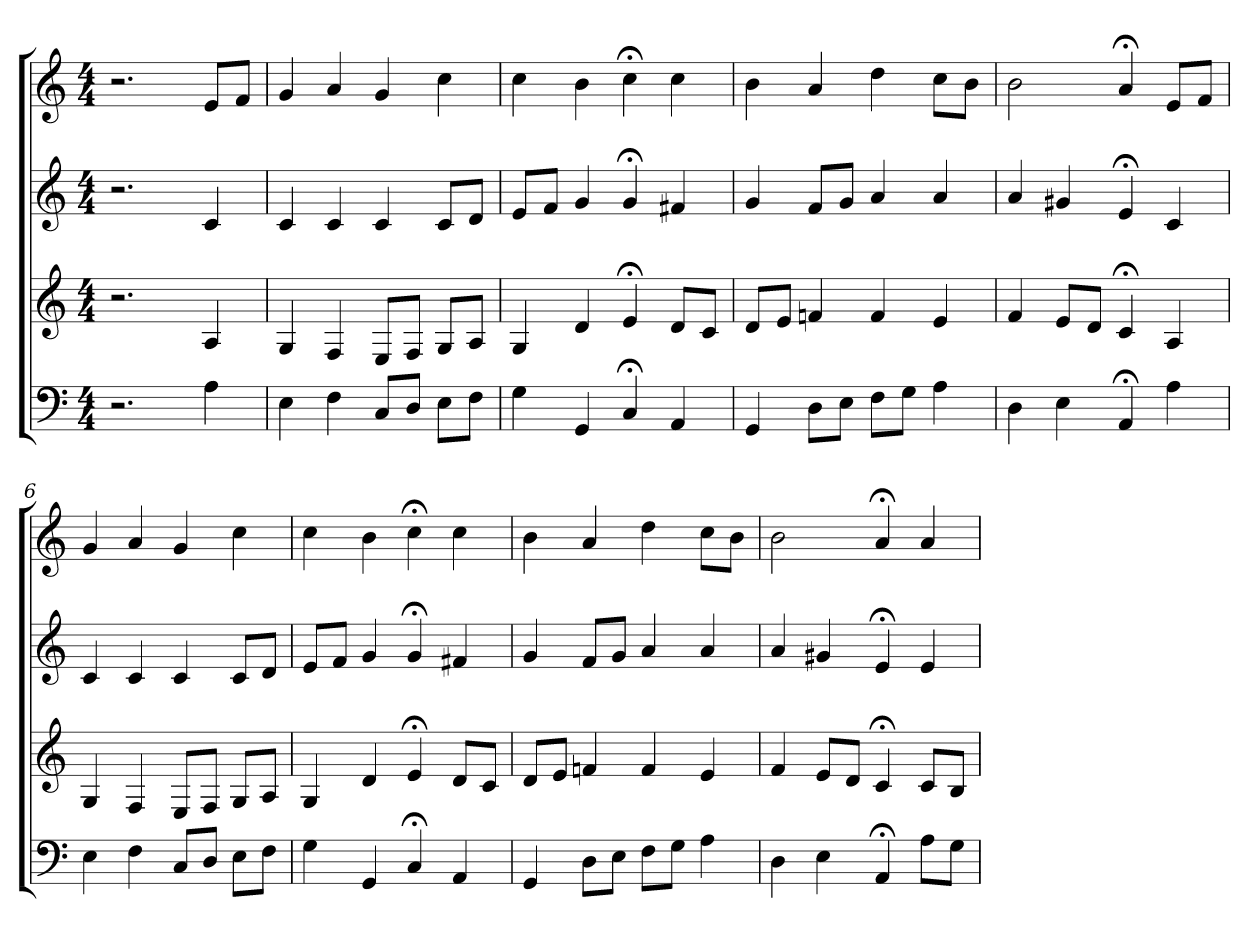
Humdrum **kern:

**kern	**kern	**kern	**kern
*part4	*part3	*part2	*part1
*staff4	*staff3	*staff2	*staff1
*clefF4	*clefG2	*clefG2	*clefG2
*k[]	*k[]	*k[]	*k[]
*C:	*C:	*C:	*a:
*M4/4	*M4/4	*M4/4	*M4/4
=1	=1	=1	=1
2.r	2.r	2.r	2.r
4A	4A	4c	8e/L
.	.	.	8f/J
=2	=2	=2	=2
4E	4G	4c	4g
4F	4F	4c	4a
8C/L	8E/L	4c	4g
8D/J	8F/J	.	.
8E\L	8G/L	8c/L	4cc
8F\J	8A/J	8d/J	.
=3	=3	=3	=3
4G	4G	8e/L	4cc
.	.	8f/J	.
4GG	4d	4g	4b
4C;<	4e;<	4g;<	4cc;<
4AA	8d/L	4f#X	4cc
.	8c/J	.	.
=4	=4	=4	=4
4GG	8d/L	4g	4b
.	8e/J	.	.
8D\L	4fn	8f/L	4a
8E\J	.	8g/J	.
8F\L	4f	4a	4dd
8G\J	.	.	.
4A	4e	4a	8cc\L
.	.	.	8b\J
=5	=5	=5	=5
4D	4f	4a	2b
4E	8e/L	4g#X	.
.	8d/J	.	.
4AA;<	4c;<	4e;<	4a;<
4A	4A	4c	8e/L
.	.	.	8f/J
=6	=6	=6	=6
4E	4G	4c	4g
4F	4F	4c	4a
8C/L	8E/L	4c	4g
8D/J	8F/J	.	.
8E\L	8G/L	8c/L	4cc
8F\J	8A/J	8d/J	.
=7	=7	=7	=7
4G	4G	8e/L	4cc
.	.	8f/J	.
4GG	4d	4g	4b
4C;<	4e;<	4g;<	4cc;<
4AA	8d/L	4f#X	4cc
.	8c/J	.	.
=8	=8	=8	=8
4GG	8d/L	4g	4b
.	8e/J	.	.
8D\L	4fn	8f/L	4a
8E\J	.	8g/J	.
8F\L	4f	4a	4dd
8G\J	.	.	.
4A	4e	4a	8cc\L
.	.	.	8b\J
=9	=9	=9	=9
4D	4f	4a	2b
4E	8e/L	4g#X	.
.	8d/J	.	.
4AA;<	4c;<	4e;<	4a;<
8A\L	8c/L	4e	4a
8G\J	8B/J	.	.
=	=	=	=
*-	*-	*-	*-
